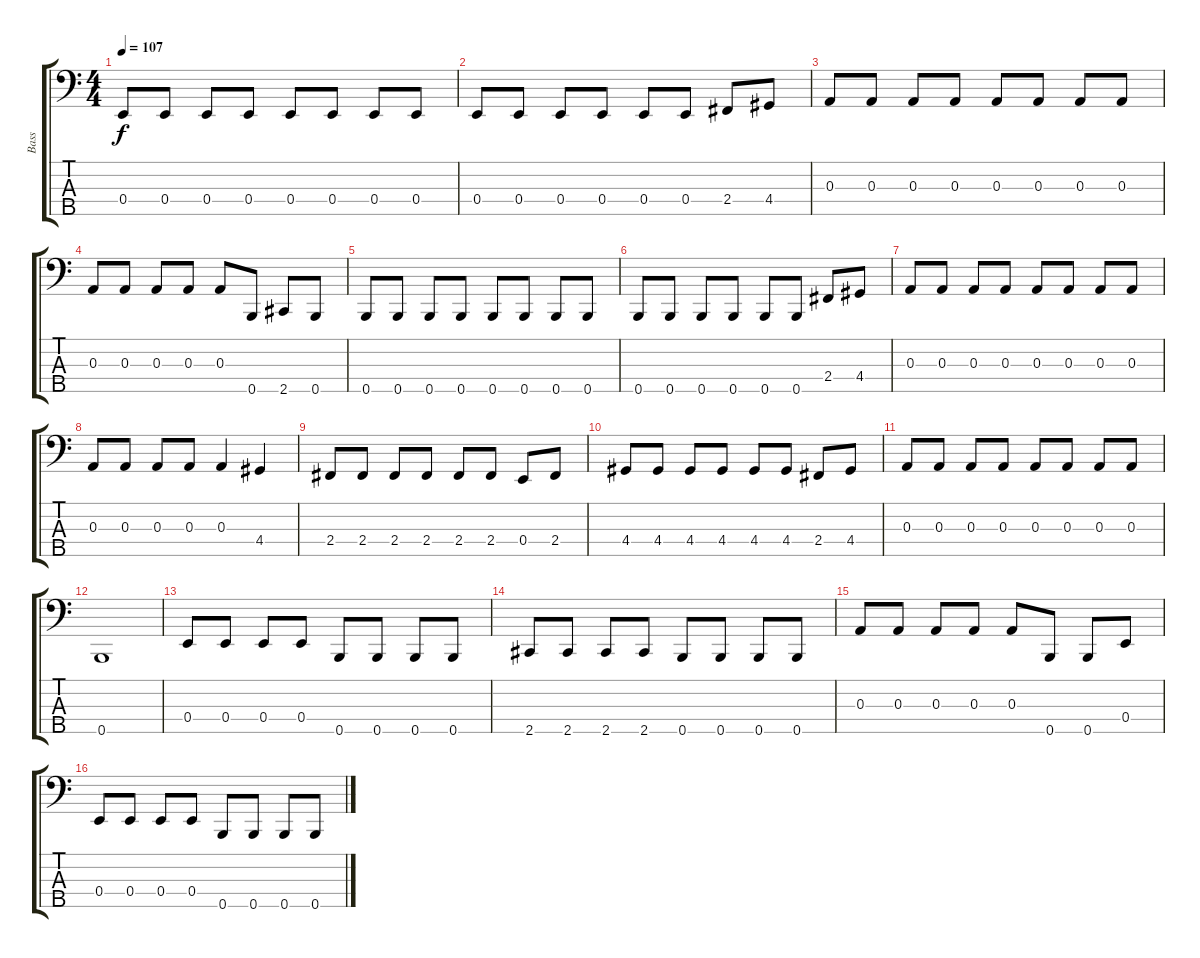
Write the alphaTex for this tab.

\track ("Bass" "Bass") {instrument electricbassfinger}
\staff {score tabs}
\tuning (G2 D2 A1 E1 B0) {hide}
\ts (4 4)
\tempo 107
\clef f4
\ks c
0.4.8{dy f} 0.4.8 0.4.8 0.4.8 0.4.8 0.4.8 0.4.8 0.4.8 |
0.4.8 0.4.8 0.4.8 0.4.8 0.4.8 0.4.8 2.4.8 4.4.8 |
0.3.8 0.3.8 0.3.8 0.3.8 0.3.8 0.3.8 0.3.8 0.3.8 |
0.3.8 0.3.8 0.3.8 0.3.8 0.3.8 0.5.8 2.5.8 0.5.8 |
0.5.8 0.5.8 0.5.8 0.5.8 0.5.8 0.5.8 0.5.8 0.5.8 |
0.5.8 0.5.8 0.5.8 0.5.8 0.5.8 0.5.8 2.4.8 4.4.8 |
0.3.8 0.3.8 0.3.8 0.3.8 0.3.8 0.3.8 0.3.8 0.3.8 |
0.3.8 0.3.8 0.3.8 0.3.8 0.3.4 4.4.4 |
2.4.8 2.4.8 2.4.8 2.4.8 2.4.8 2.4.8 0.4.8 2.4.8 |
4.4.8 4.4.8 4.4.8 4.4.8 4.4.8 4.4.8 2.4.8 4.4.8 |
0.3.8 0.3.8 0.3.8 0.3.8 0.3.8 0.3.8 0.3.8 0.3.8 |
0.5.1 |
0.4.8 0.4.8 0.4.8 0.4.8 0.5.8 0.5.8 0.5.8 0.5.8 |
2.5.8 2.5.8 2.5.8 2.5.8 0.5.8 0.5.8 0.5.8 0.5.8 |
0.3.8 0.3.8 0.3.8 0.3.8 0.3.8 0.5.8 0.5.8 0.4.8 |
0.4.8 0.4.8 0.4.8 0.4.8 0.5.8 0.5.8 0.5.8 0.5.8
